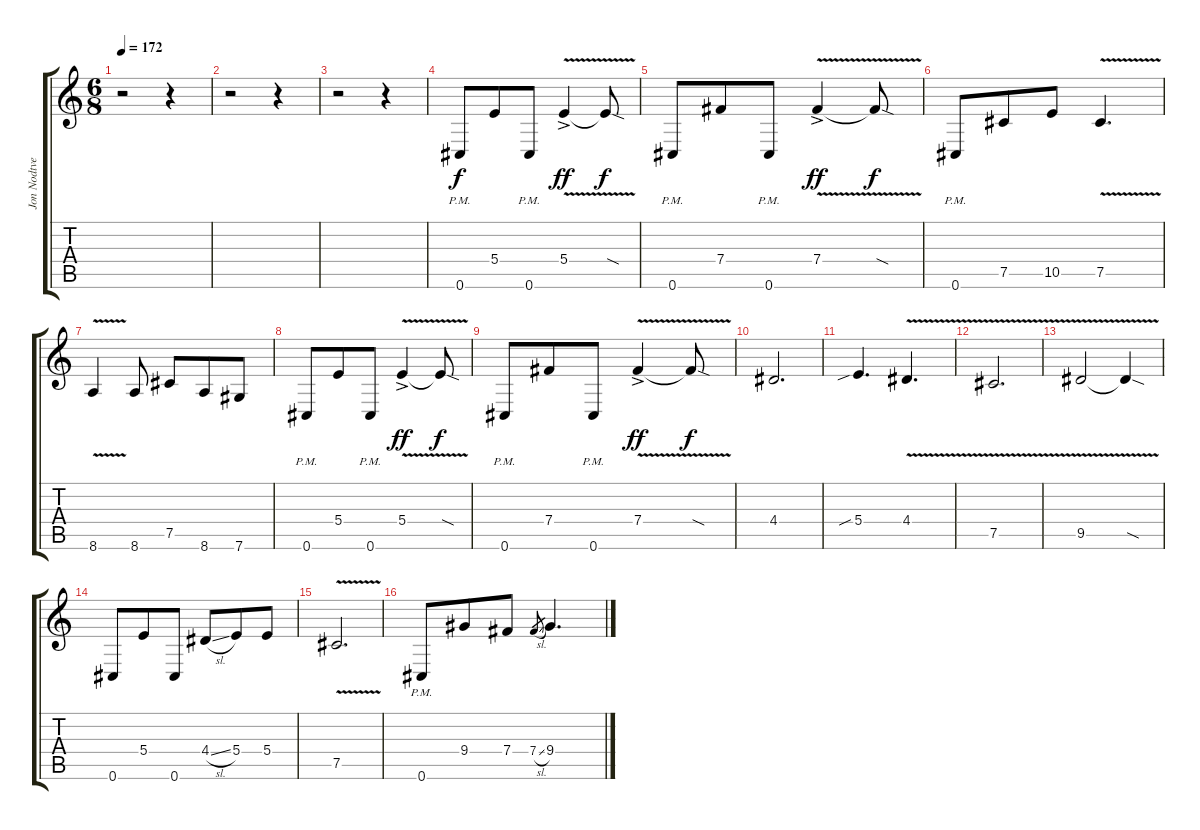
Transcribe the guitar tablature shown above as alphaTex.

\track ("Jon Nodtveidt (Lead)" "Jon Nodtve") {instrument distortionguitar}
\staff {score tabs}
\tuning (Db4 Ab3 E3 B2 Gb2 Db2) {hide}
\ts (6 8)
\tempo 172
\clef g2
\ks c
r.2{dy f} r.4 |
r.2 r.4 |
r.2 r.4 |
0.6{pm}.8 5.4.8 0.6{pm}.8 5.4{v ac}.4{dy ff} 5.4{sod t}.8{dy f} |
0.6{pm}.8 7.4.8 0.6{pm}.8 7.4{v ac}.4{dy ff} 7.4{sod t}.8{dy f} |
0.6{pm}.8 7.5.8 10.5.8 7.5{v}.4{d} |
8.6{v}.4 8.6.8 7.5.8 8.6.8 7.6.8 |
0.6{pm}.8 5.4.8 0.6{pm}.8 5.4{v ac}.4{dy ff} 5.4{sod t}.8{dy f} |
0.6{pm}.8 7.4.8 0.6{pm}.8 7.4{v ac}.4{dy ff} 7.4{sod t}.8{dy f} |
4.4.2{d} |
5.4{sib}.4{d} 4.4{v}.4{d} |
7.5{v}.2{d} |
9.5{v}.2 9.5{sod t}.4 |
0.6.8 5.4.8 0.6.8 4.4{sl}.8 5.4.8 5.4.8 |
7.5{v}.2{d} |
0.6{pm}.8 9.4.8 7.4.8 7.4{sl}.8{gr} 9.4.4{d}
